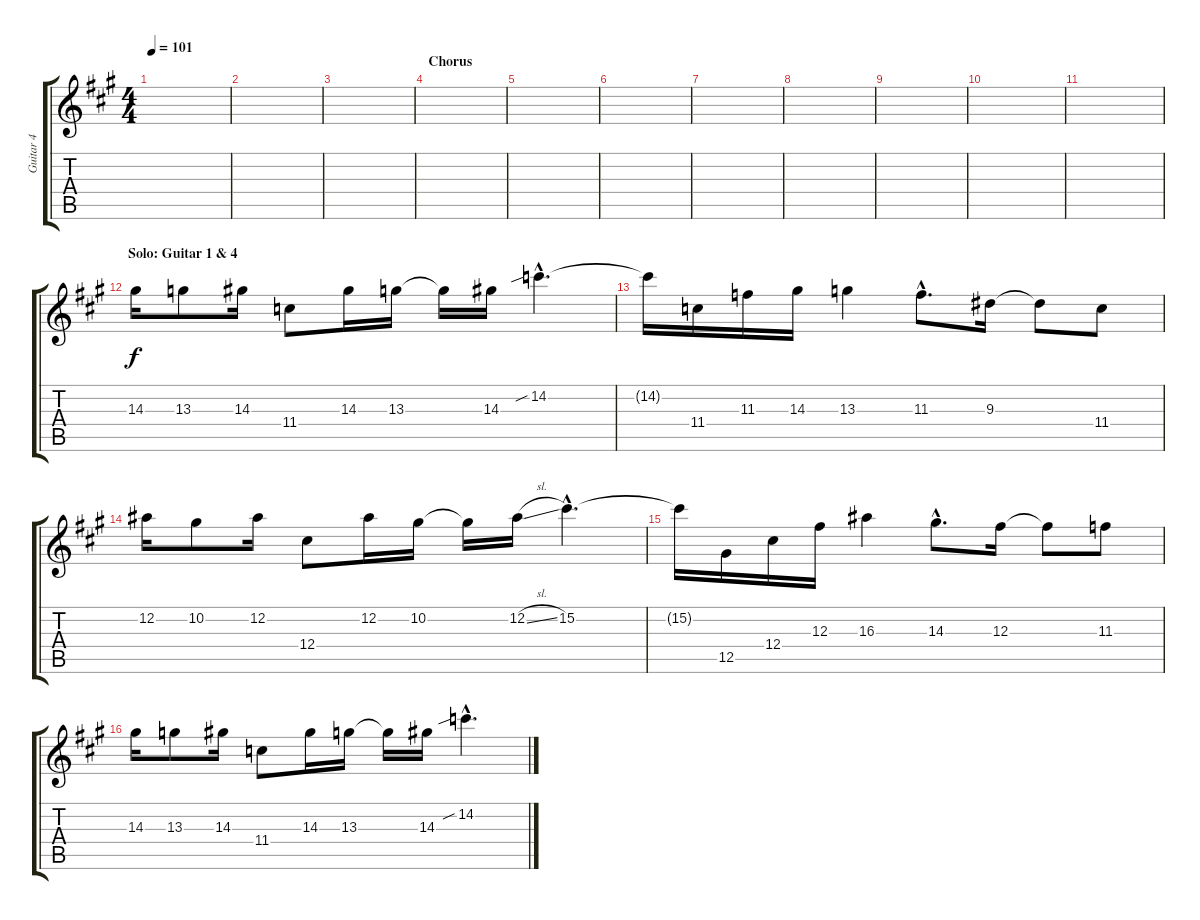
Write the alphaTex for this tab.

\track ("Guitar 4" "Guitar 4") {instrument distortionguitar}
\staff {score tabs}
\tuning (Eb4 Bb3 Gb3 Db3 Ab2 Eb2) {hide}
\ts (4 4)
\tempo 101
\clef g2
\ks a
|
|
|
\section ("" "Chorus")
|
|
|
|
|
|
|
|
\section ("" "Solo: Guitar 1 & 4")
14.3.16 13.3.8 14.3.16 11.4.8 14.3.16 13.3.16 13.3{t}.16 14.3.16 14.2{sib hac}.4{d} |
14.2{t}.16 11.4.16 11.3.16 14.3.16 13.3.4 11.3{hac}.8{d} 9.3.16 9.3{t}.8 11.4.8 |
12.2.16 10.2.8 12.2.16 12.4.8 12.2.16 10.2.16 10.2{t}.16 12.2{sl}.16 15.2{hac}.4{d} |
15.2{t}.16 12.5.16 12.4.16 12.3.16 16.3.4 14.3{hac}.8{d} 12.3.16 12.3{t}.8 11.3.8 |
14.3.16 13.3.8 14.3.16 11.4.8 14.3.16 13.3.16 13.3{t}.16 14.3.16 14.2{sib hac}.4{d}
